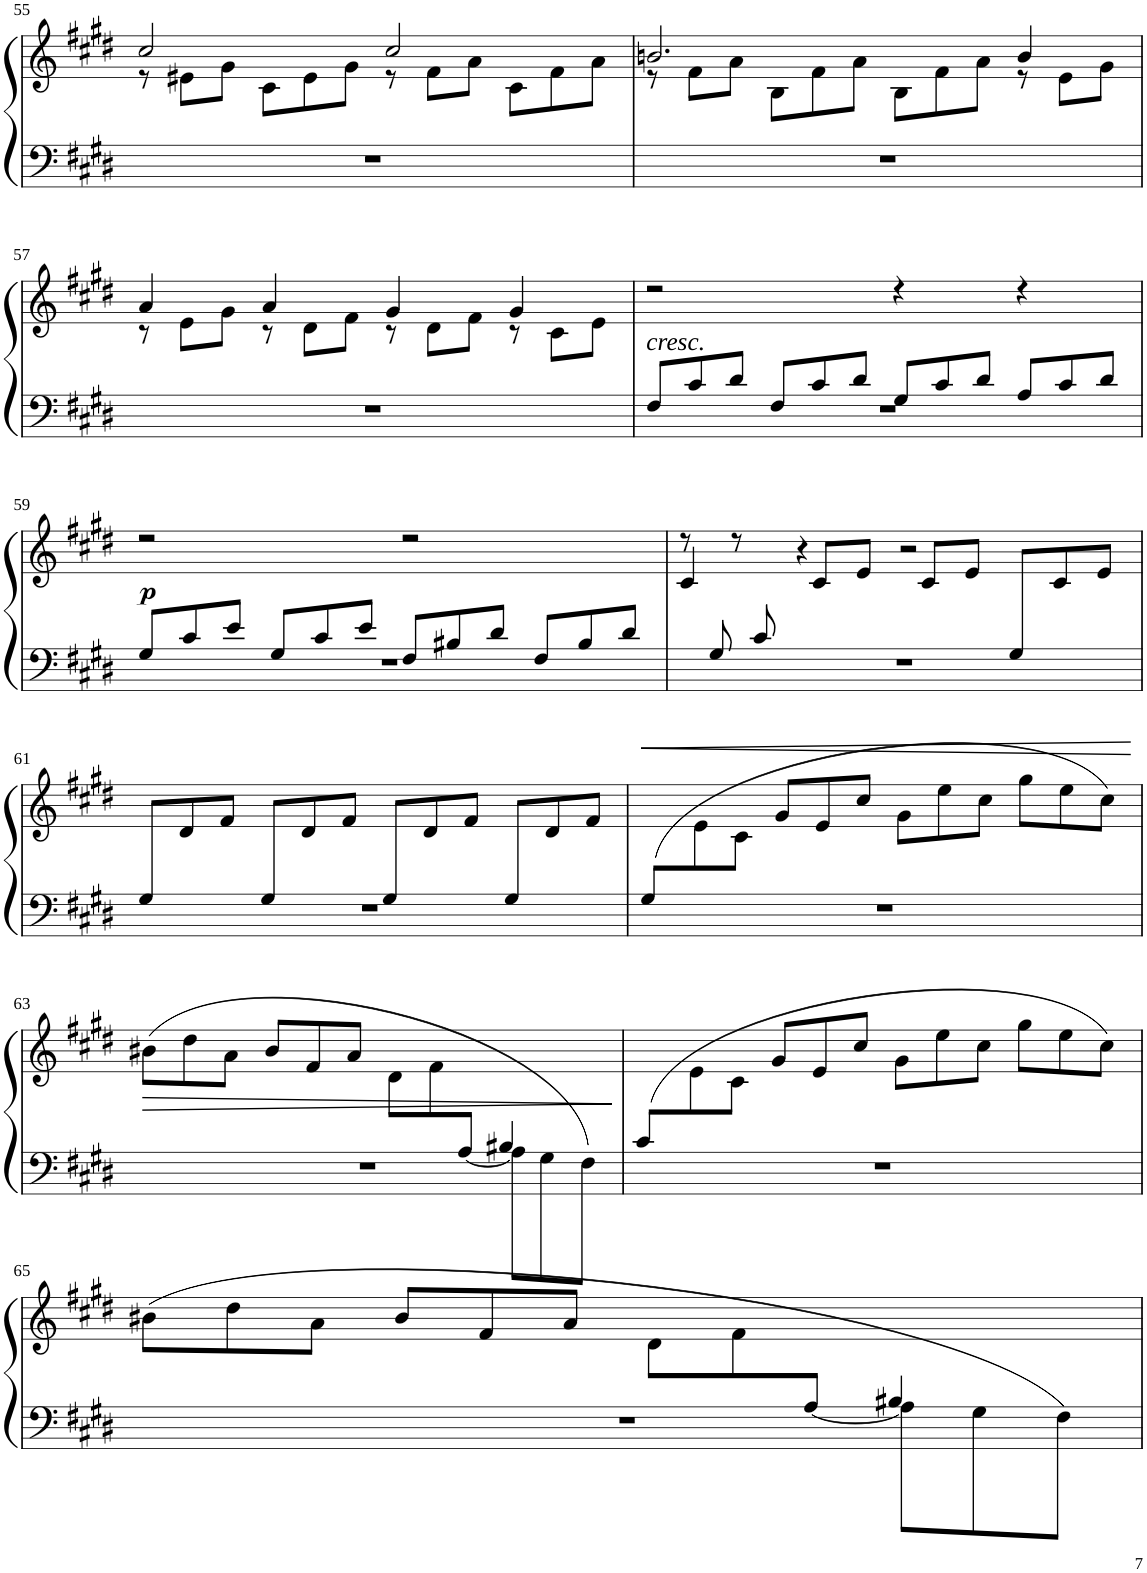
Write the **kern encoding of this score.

**kern	**kern	**dynam
*part1	*part1	*part1
*staff2	*staff1	*staff1/2
*I"Piano	*	*
*I'Pno	*	*
!!LO:PB:g=z
*clefF4	*clefG2	*
*k[f#c#g#d#]	*k[f#c#g#d#]	*
*M4/4	*M4/4	*
*met(c|)	*met(c|)	*
=55	=55	=55
*	*^	*
*	*	*Xtuplet	*
1r	2cc#/	12r	.
.	.	12e#X\L	.
.	.	12g#\J	.
.	.	12c#\L	.
.	.	12e#\	.
.	.	12g#\J	.
.	2cc#/	12r	.
.	.	12f#\L	.
.	.	12a\J	.
.	.	12c#\L	.
.	.	12f#\	.
.	.	12a\J	.
=56	=56	=56	=56
1r	2.bn/	12r	.
.	.	12f#\L	.
.	.	12a\J	.
.	.	12B\L	.
.	.	12f#\	.
.	.	12a\J	.
.	.	12B\L	.
.	.	12f#\	.
.	.	12a\J	.
.	4b/	12r	.
.	.	12e\L	.
.	.	12g#\J	.
!!LO:LB:g=z	!!
=57	=57	=57	=57
1r	4a/	12r	.
.	.	12e\L	.
.	.	12g#\J	.
.	4a/	12r	.
.	.	12d#\L	.
.	.	12f#\J	.
.	4g#/	12r	.
.	.	12d#\L	.
.	.	12f#\J	.
.	4g#/	12r	.
.	.	12c#\L	.
.	.	12e\J	.
*	*v	*v	*
=58	=58	=58
*Xtuplet	*	*
*^	*^	*
!	!	!LO:TX:b:i:t=cresc.	!	!
*	*	*v	*v	*
12F#/L	1r	2r	.
12c#/	.	.	.
12d#/J	.	.	.
12F#/L	.	.	.
12c#/	.	.	.
12d#/J	.	.	.
12G#/L	.	4r	.
12c#/	.	.	.
12d#/J	.	.	.
12A/L	.	4r	.
12c#/	.	.	.
12d#/J	.	.	.
!!LO:LB:g=z
=59	=59	=59	=59
!	!	!	!LO:DY:b
12G#/L	1r	2r	p
12c#/	.	.	.
12e/J	.	.	.
12G#/L	.	.	.
12c#/	.	.	.
12e/J	.	.	.
12F#/L	.	2r	.
12B#X/	.	.	.
12d#/J	.	.	.
12F#/L	.	.	.
12B#/	.	.	.
12d#/J	.	.	.
=60	=60	=60	=60
*	*	*^	*
12ryy	1r	8r	4c#/	.
12G#/	.	.	.	.
.	.	8r	.	.
12c#/	.	.	.	.
2ryy	.	4r	1ryy	.
.	.	12c#/L	.	.
.	.	12e/J	.	.
.	.	2r	.	.
12G#/L	.	.	.	.
2ryy	.	.	.	.
.	2ryy	.	.	.
.	.	12c#/L	.	.
.	.	12e/J	4ryy	.
6ryy	.	12c#/	.	.
.	.	12e/J	.	.
*	*	*v	*v	*
!!LO:LB:g=z
=61	=61	=61	=61
12G#/L	1r	12ryy	.
6ryy	.	12d#/	.
.	.	12f#/J	.
12G#/L	.	12ryy	.
6ryy	.	12d#/	.
.	.	12f#/J	.
12G#/L	.	12ryy	.
6ryy	.	12d#/	.
.	.	12f#/J	.
12G#/L	.	12ryy	.
6ryy	.	12d#/	.
.	.	12f#/J	.
=62	=62	=62	=62
!	!	!	!LO:HP:b=2
(12G#/L	1r	12ryy	<
12%11ryy	.	12en\	.
.	.	12c#\J	.
.	.	12g#/L	.
.	.	12e/	.
.	.	12cc#/J	.
.	.	12g#\L	.
.	.	12ee\	.
.	.	12cc#\J	.
.	.	12gg#\L	.
.	.	12ee\	.
.	.	12cc#\J)	.
*v	*v	*	*
.	.	[
!!LO:LB:g=z
=63	=63	=63
*^	*	*
*	*^	*	*
!	!	!	!	!LO:HP:b
3%2ryy	2.ryy	1r	(12b#X\L	>
.	.	.	12dd#\	.
.	.	.	12a\J	.
.	.	.	12b#/L	.
.	.	.	12f#/	.
.	.	.	12a/J	.
.	.	.	12d#\L	.
.	.	.	12f#\	.
[<12A/J	.	.	3ryy	.
12A\L]	4B#X/	.	.	.
12G#\	.	.	.	.
12F#\J)	.	.	.	.
*v	*v	*v	*	*
.	.	]
=64	=64	=64
*^	*	*
(12c#/L	1r	12ryy	.
12%11ryy	.	12e\	.
.	.	12c#\J	.
.	.	12g#/L	.
.	.	12e/	.
.	.	12cc#/J	.
.	.	12g#\L	.
.	.	12ee\	.
.	.	12cc#\J	.
.	.	12gg#\L	.
.	.	12ee\	.
.	.	12cc#\J)	.
!!LO:LB:g=z
=65	=65	=65	=65
*	*^	*	*
3%2ryy	2.ryy	1r	(12b#X\L	.
.	.	.	12dd#\	.
.	.	.	12a\J	.
.	.	.	12b#/L	.
.	.	.	12f#/	.
.	.	.	12a/J	.
.	.	.	12d#\L	.
.	.	.	12f#\	.
[<12A/J	.	.	3ryy	.
12A\L]	4B#X/	.	.	.
12G#\	.	.	.	.
12F#\J)	.	.	.	.
*v	*v	*v	*	*
=	=	=
*-	*-	*-
